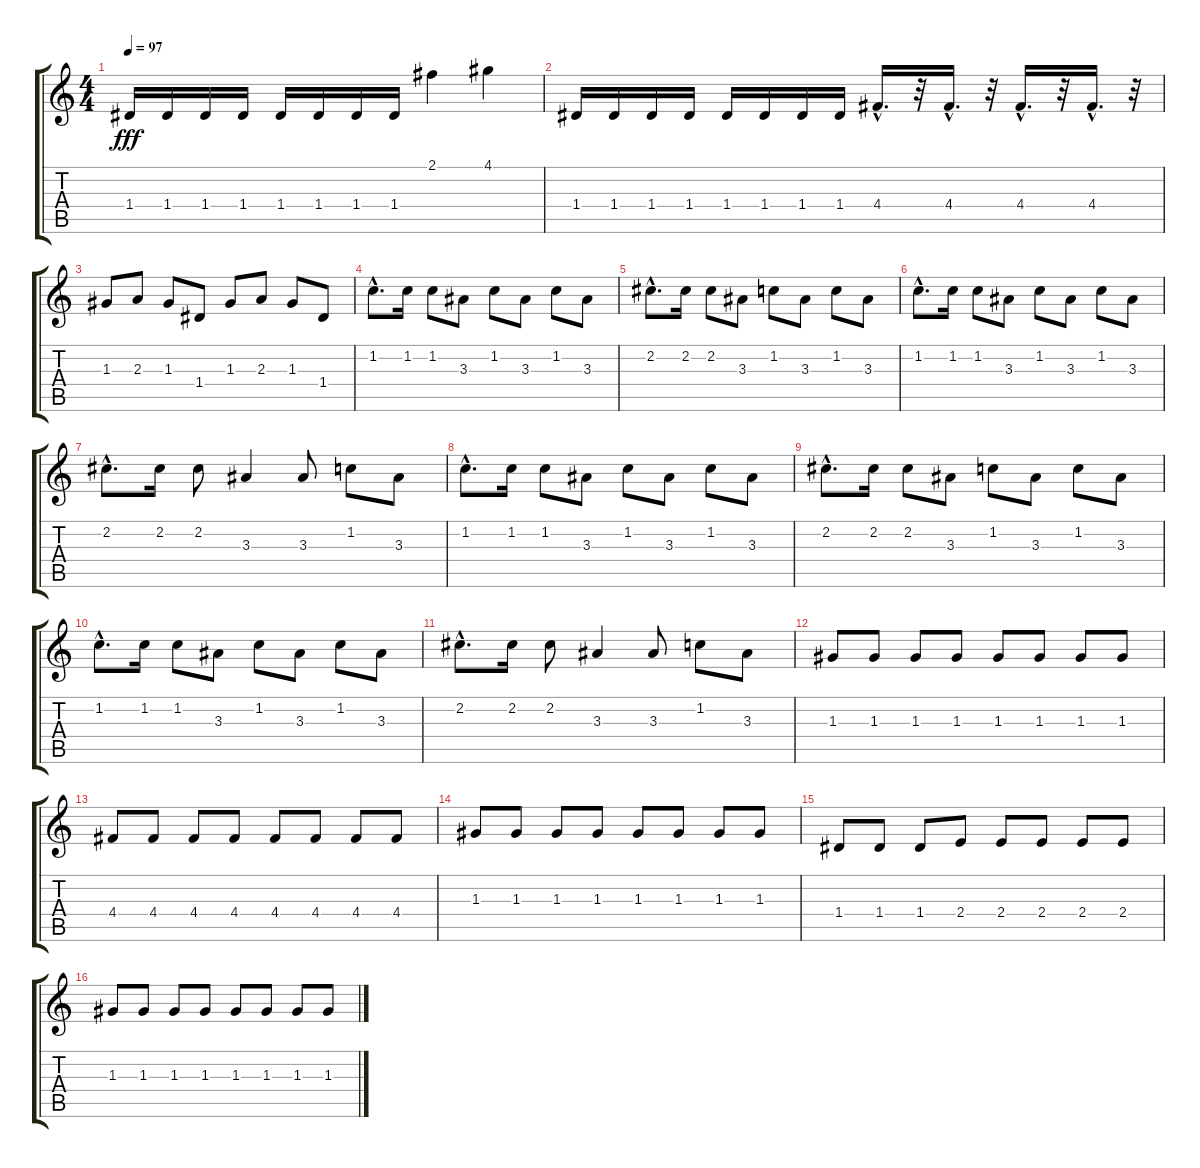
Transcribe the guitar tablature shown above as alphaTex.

\track ("              / High Rhythm Guitar" "          ") {instrument distortionguitar}
\staff {score tabs}
\tuning (E4 B3 G3 D3 A2 E2) {hide}
\ts (4 4)
\tempo 97
\clef g2
\ks c
1.4.16{dy fff} 1.4.16 1.4.16 1.4.16 1.4.16 1.4.16 1.4.16 1.4.16 2.1.4 4.1.4 |
1.4.16 1.4.16 1.4.16 1.4.16 1.4.16 1.4.16 1.4.16 1.4.16 4.4{hac}.16{d} r.32 4.4{hac}.16{d} r.32 4.4{hac}.16{d} r.32 4.4{hac}.16{d} r.32 |
1.3.8 2.3.8 1.3.8 1.4.8 1.3.8 2.3.8 1.3.8 1.4.8 |
1.2{hac}.8{d} 1.2.16 1.2.8 3.3.8 1.2.8 3.3.8 1.2.8 3.3.8 |
2.2{hac}.8{d} 2.2.16 2.2.8 3.3.8 1.2.8 3.3.8 1.2.8 3.3.8 |
1.2{hac}.8{d} 1.2.16 1.2.8 3.3.8 1.2.8 3.3.8 1.2.8 3.3.8 |
2.2{hac}.8{d} 2.2.16 2.2.8 3.3.4 3.3.8 1.2.8 3.3.8 |
1.2{hac}.8{d} 1.2.16 1.2.8 3.3.8 1.2.8 3.3.8 1.2.8 3.3.8 |
2.2{hac}.8{d} 2.2.16 2.2.8 3.3.8 1.2.8 3.3.8 1.2.8 3.3.8 |
1.2{hac}.8{d} 1.2.16 1.2.8 3.3.8 1.2.8 3.3.8 1.2.8 3.3.8 |
2.2{hac}.8{d} 2.2.16 2.2.8 3.3.4 3.3.8 1.2.8 3.3.8 |
1.3.8 1.3.8 1.3.8 1.3.8 1.3.8 1.3.8 1.3.8 1.3.8 |
4.4.8 4.4.8 4.4.8 4.4.8 4.4.8 4.4.8 4.4.8 4.4.8 |
1.3.8 1.3.8 1.3.8 1.3.8 1.3.8 1.3.8 1.3.8 1.3.8 |
1.4.8 1.4.8 1.4.8 2.4.8 2.4.8 2.4.8 2.4.8 2.4.8 |
1.3.8 1.3.8 1.3.8 1.3.8 1.3.8 1.3.8 1.3.8 1.3.8
